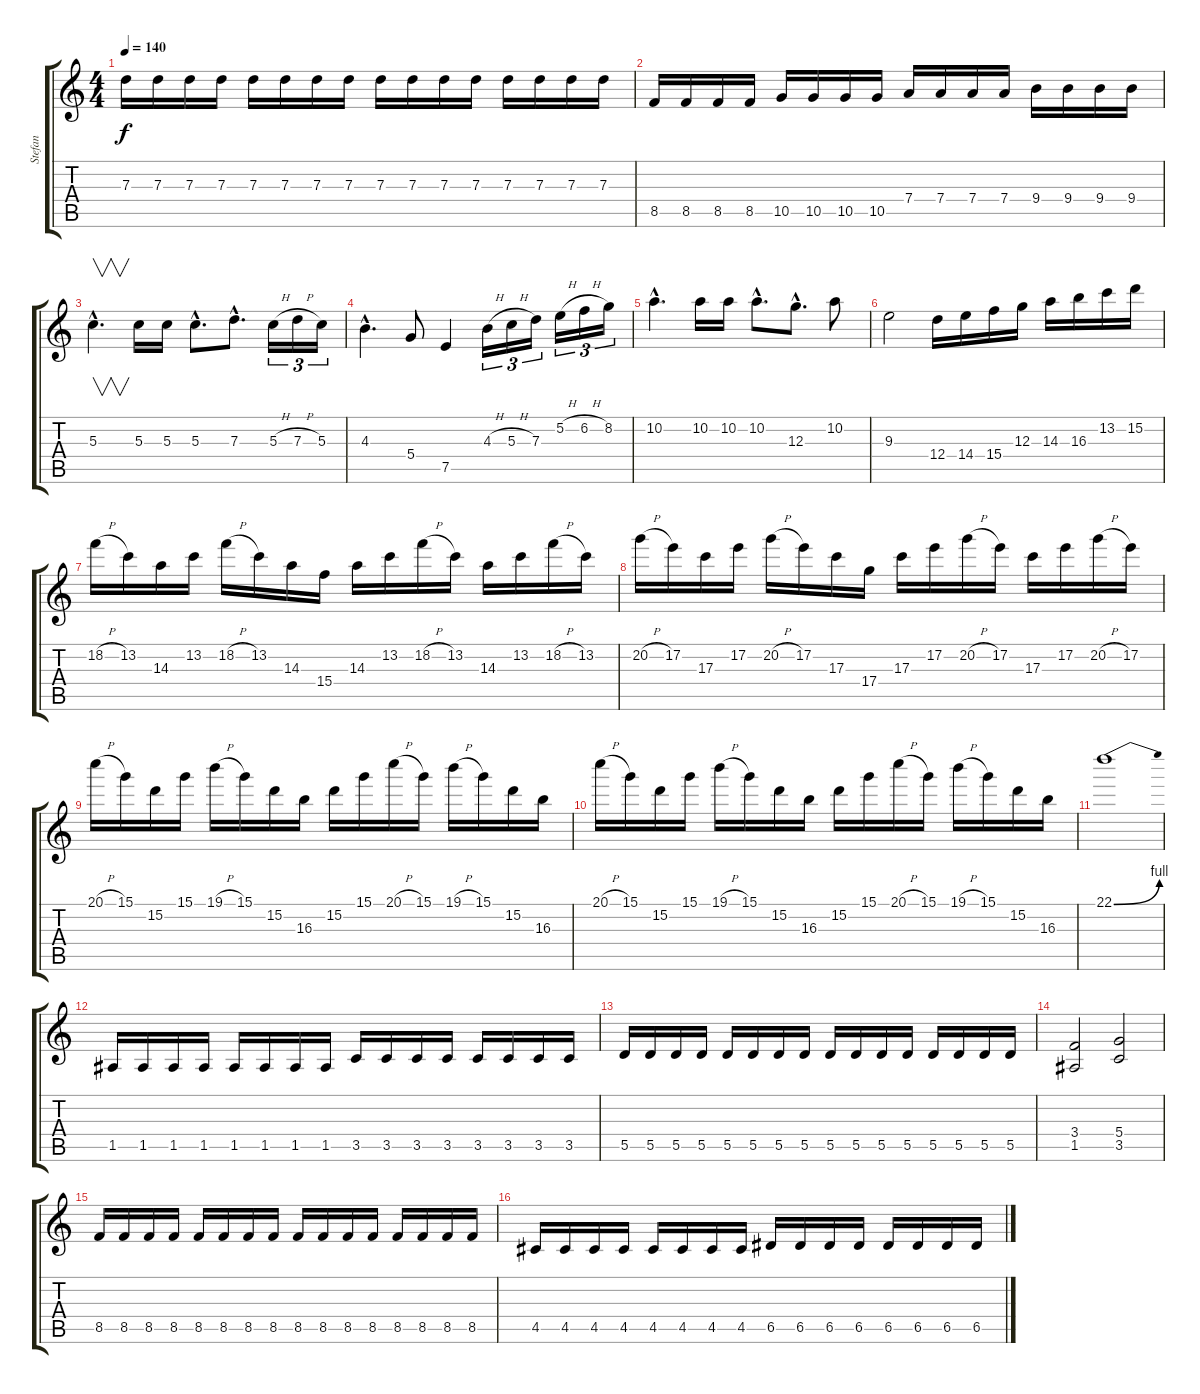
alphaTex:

\track ("Stefan" "Stefan") {instrument distortionguitar}
\staff {score tabs}
\tuning (E4 B3 G3 D3 A2 E2) {hide}
\ts (4 4)
\tempo 140
\clef g2
\ks c
7.3.16{dy f} 7.3.16 7.3.16 7.3.16 7.3.16 7.3.16 7.3.16 7.3.16 7.3.16 7.3.16 7.3.16 7.3.16 7.3.16 7.3.16 7.3.16 7.3.16 |
8.5.16 8.5.16 8.5.16 8.5.16 10.5.16 10.5.16 10.5.16 10.5.16 7.4.16 7.4.16 7.4.16 7.4.16 9.4.16 9.4.16 9.4.16 9.4.16 |
5.3{hac}.4{v d} 5.3.16 5.3.16 5.3{hac}.8{d} 7.3{hac}.8{d} 5.3{h}.16{tu (3 2)} 7.3{h}.16{tu (3 2)} 5.3.16{tu (3 2)} |
4.3{hac}.4{d} 5.4.8 7.5.4 4.3{h}.16{tu (3 2)} 5.3{h}.16{tu (3 2)} 7.3.16{tu (3 2)} 5.2{h}.16{tu (3 2)} 6.2{h}.16{tu (3 2)} 8.2.16{tu (3 2)} |
10.2{hac}.4{d} 10.2.16 10.2.16 10.2{hac}.8{d} 12.3{hac}.8{d} 10.2.8 |
9.3.2 12.4.16 14.4.16 15.4.16 12.3.16 14.3.16 16.3.16 13.2.16 15.2.16 |
18.2{h}.16 13.2.16 14.3.16 13.2.16 18.2{h}.16 13.2.16 14.3.16 15.4.16 14.3.16 13.2.16 18.2{h}.16 13.2.16 14.3.16 13.2.16 18.2{h}.16 13.2.16 |
20.2{h}.16 17.2.16 17.3.16 17.2.16 20.2{h}.16 17.2.16 17.3.16 17.4.16 17.3.16 17.2.16 20.2{h}.16 17.2.16 17.3.16 17.2.16 20.2{h}.16 17.2.16 |
20.1{h}.16 15.1.16 15.2.16 15.1.16 19.1{h}.16 15.1.16 15.2.16 16.3.16 15.2.16 15.1.16 20.1{h}.16 15.1.16 19.1{h}.16 15.1.16 15.2.16 16.3.16 |
20.1{h}.16 15.1.16 15.2.16 15.1.16 19.1{h}.16 15.1.16 15.2.16 16.3.16 15.2.16 15.1.16 20.1{h}.16 15.1.16 19.1{h}.16 15.1.16 15.2.16 16.3.16 |
22.1{be (bend 0 0 60 4)}.1 |
1.5.16 1.5.16 1.5.16 1.5.16 1.5.16 1.5.16 1.5.16 1.5.16 3.5.16 3.5.16 3.5.16 3.5.16 3.5.16 3.5.16 3.5.16 3.5.16 |
5.5.16 5.5.16 5.5.16 5.5.16 5.5.16 5.5.16 5.5.16 5.5.16 5.5.16 5.5.16 5.5.16 5.5.16 5.5.16 5.5.16 5.5.16 5.5.16 |
(3.4 1.5).2 (5.4 3.5).2 |
8.5.16 8.5.16 8.5.16 8.5.16 8.5.16 8.5.16 8.5.16 8.5.16 8.5.16 8.5.16 8.5.16 8.5.16 8.5.16 8.5.16 8.5.16 8.5.16 |
4.5.16 4.5.16 4.5.16 4.5.16 4.5.16 4.5.16 4.5.16 4.5.16 6.5.16 6.5.16 6.5.16 6.5.16 6.5.16 6.5.16 6.5.16 6.5.16
